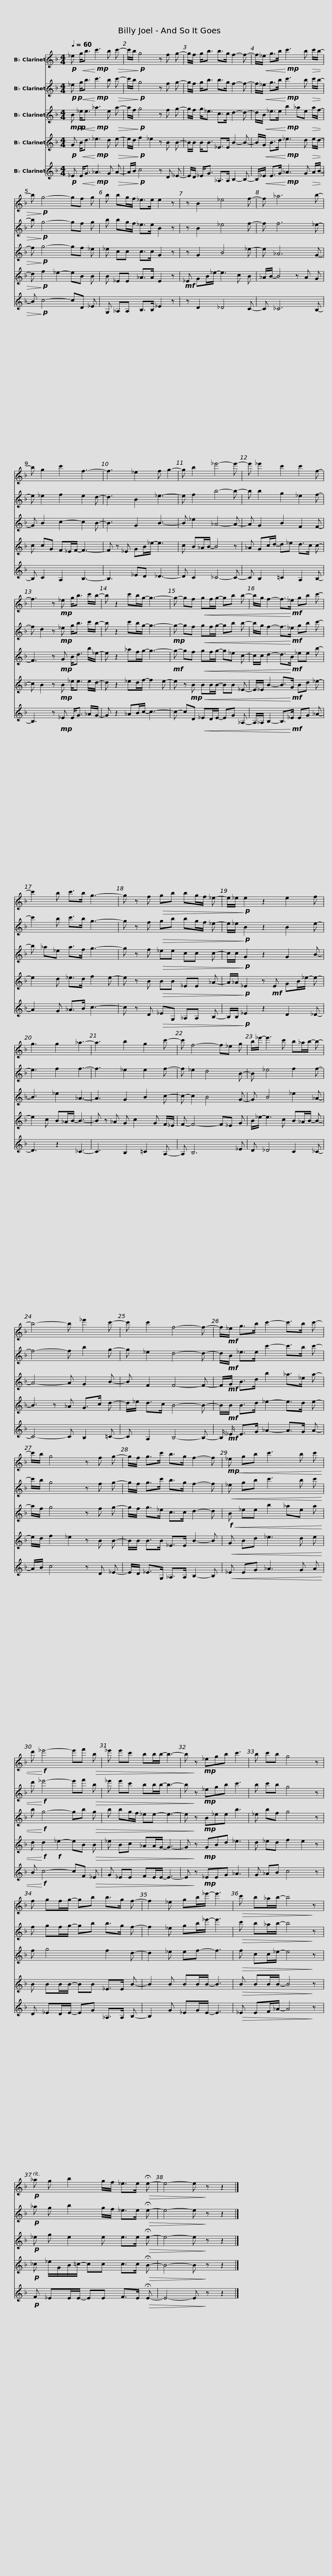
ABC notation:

X:1
%%score 1 2 3 4 5
L:1/8
Q:1/4=60
M:4/4
I:linebreak $
K:none
V:1 treble transpose=-2
V:2 treble transpose=-2
V:3 treble transpose=-2
V:4 treble transpose=-2
V:5 treble transpose=-2
V:1
[K:F]!p! _e!<(! g<b!<)!!mp! c'3 b!>(! c'- | c'/b/!>)!!p! g4 z f g- | g/f/ g<b b>g f2- f- |$ f/!<(!_e/ g>b!<)!!mp! c'3 b!>(! c'/b/- | b!>)!!p! g4- gf g | %5
b bg/f/ _e>e e2 z |[K:F] z B2 _e4 f- |$ f _a6 b- | b g2 c'2 f3- | f3 _e2 f g2- | %10
 g b2 _e'4- e'- |$ e' _e'2 c'2 c'2 f- | f3 z!mp! _e g<b c'/b/- | b z2 c'b/g/- g3- |$ g- gf!<(! gf/g/- gb b- | %15
 b/g/ f2- f>!<)!!mf!_e gb c'- | c'2 b c'>b g3- |$ g z f!>(! gb bg/f/ _e- | e/_e/!>)!!p! e2 z2 e2 f | g3 g2 _a3- | %20
 a3 b2 g2 c'- |$ c' f4- f_e g |b/_e'/- e'3 c' b_a/b/- b- | b4- b _e'2 c'- | c' c'2 f4- f- |$ %25
 f/!mf!_e/ g>b c'2- c'>b c'- | c'/b/ g4 z f g- | g/f/ g>c' b>g f2- f |$!mp!!<(! _e gb c'3 b c' |d'!<)!!f! _e'4- e'f'!>(! b | %30
_e' e'c' bb/b/- b3- | b!>)! z!mp! _egb c'3 |$ b c'b g4 z | f gf/g/- gb b>g f- | f2 _e gb/_e'/- e'3 | %35
!>(! c' b_a/b/- b4!>)! z |$!p! _a g b2 g/f/ _e>e!>(! !fermata!e- | e4- e!>)! z z2 |] %38
V:2
[K:F]!p!!p! _e!<(! g<b!<)!!mp! c'3 b!>(! c'- | c'/b/!>)!!p! g4 z f g- | g/f/ g<b b>g f2- f- |$ f/!<(!_e/ g>b!<)!!mp! c'3 b!>(! c'/b/- | b!>)!!p! g4- gf g | %5
b bg/f/ _e>e B2 z |[K:F] z B2 _e4 f- |$ f f6 _e- | e _e2 f2 e2 d- | d3 B2 _e3- | %10
 e f2 b4- b- |$ b b2 g2 _e2 f- | f d2 z!mp! _e g<b c'/b/- | b z2 c'b/g/- g3- |$!mp! g- gf!<(! gf/g/- gb b- | %15
 b/g/ f2- f>!<)!!mf!_e gb c'- | c'2 b c'>b g3- |$ g z f!>(! gb bg/f/ _e- | e/_e/!>)!!p! B2 z2 B2 e- | e3 f2 f3- | %20
 f3 _e2 e2 f- |$ f _e2 d4 B- | B _e4 f2 f- | f4- f b2 g- | g _e2 d4- d- |$ %25
 d/!mf!B/ _e>e c'2- c'>b c'- | c'/b/ g4 z f g- | g/f/ g>c' b>g f2- f |$!<(! _e gb c'3 b c' |d'!<)!!f! _e'4- e'f'!>(! b | %30
_e' e'c' bb/b/- b3- | b!>)! z!mp! _egb c'3 |$ b c'b g4 z | f gf/g/- gb b>g f- | f2 _e gb/_e'/- e'3 | %35
!>(! c' b_a/b/- b4!>)! z |$!p! _a g b2 g/f/ _e>e!>(! !fermata!e- | e4- e!>)! z z2 |] %38
V:3
[K:F]!mp!!p! B!<(! _e<e!<)!!mp! _a3 e!>(! a- | a/f/!>)!!p! g4 z f g- | g/f/ g<_e c>c d2- d- |$ d/!<(!B/ _e>e!<)!!mp! b2 _ae!>(! a/f/- | f!>)!!p! g4- gf _e | %5
_e cc c>c G2 z |[K:F] z G2 B4 _e- |$ e _A6 G- | G B2 c2- c2 B- | B3 G2 B3- | %10
 B _e2 _A4- A- |$ A G2 B2 F2 F- | F3 z!mp! G B<d b/_e/- | e z2 _af/g/- g3- |$!mf! g- gf!<(! gf/g/- g_e c- | %15
 c/c/ d2- d>!<)!!mf!B _ee b- | b _a_e a>f g3- |$ g z f!>(! _ee cc c- | c/c/!>)!!p! G2 z2 G2 B- | B3 _e2 _A3- | %20
 A3 G2 B2 c- |$ c- c2 B4 G- | G B4 _e2 _A- | A4- A G2 B- | B F2 F4- F- |$ %25
 F/!mf!G/ B>d b2 _a>_e a- | a/f/ g4 z f g- | g/f/ g>_e c>c d2- d |$!f!!<(! B _ee b2 _ae a |b!<)!!f! g4- gb!>(! g | %30
b bg/f/ _ee- e3- | e!>)! z!mp! B_ee b3 |$ _e bf g4 z | f g4 f2 d- | d2 _e ef- f3 | %35
!>(! f cc/_e/- e4!>)! z |$!p! _e g e2 e e>e!>(! !fermata!e- | e4- e!>)! z z2 |] %38
V:4
[K:F]!p! G!<(! B<d!<)!!mp! _e3 d!>(! e- | e/d/!>)!!p! f2 _e2 z B B- | B/B/ B<B _E>E B2- B- |$ B/!<(!G/ B>d!<)!!mp! _e3 d!>(! e/d/- | d!>)!!p! f2 _e2- eB B | %5
B _EE _A>A E2 z |[K:F]!mf! _E GB/_e/- e3 c B |$ _A/B/- B4 z A G |c cG F_E/F/- F3- | F z _E GB/_e/- e3 | %10
 c B_A/B/- B4 z |$ _A Gc/d/- d_e d>c c- | c B2 z!mp! B _e<e e/d/- | d z2 _ed/f/- f2 e- |$ e z!mp! B!<(! BB/B/- BB _E- | %15
 E/_E/ B2- B>!<)!!mf!G Bd _e- | e2 d _e>d f2 e- |$ e z B!>(! BB _EE _A- | A/_A/!>)!!p! _E2 z!mf! E GB/_e/- e- | e2 c B_A/B/- B3- | %20
 B z _A G c2 G F/_E/ |$ F- F4- F_E G |B/_e/- e3 c B_A/B/- B- | B3 z _A G>c d- | d/_e/ d>c B4- B- |$ %25
 B/!mf!B/ B>d _e2- e>d e- | e/d/ f2 _e2 z B B- | B/B/ B>B _E>E B2- B |$!<(! G Bd _e3 d e |d!<)!!f! d2!f! _e2- eB!>(! B | %30
_e Bc _AA/G/- G3- | G!>)! z!mp! GBd _e3 |$ d _ed f2 e2 z | B BB/B/- BB _E>E B- | B2 B BB/B/- B3 | %35
!>(! B BB/B/- B4!>)! z |$!p! _c _e/G/B/=c/- cc c>c!>(! !fermata!B- | B4- B!>)! z z2 |] %38
V:5
[K:F]!p! _E!<(! E<G!<)!!mp! _A3 G!>(! A- | A/B/!>)!!p! c4 z D _E- | E/D/ _E<G _A,>A, B,2- B,- |$ B,/!<(!_E/ E>G!<)!!mp! _A3 G!>(! A/B/- | B!>)!!p! c4- cD _E | %5
G, _A,A, B,>B, _E2 z |[K:F] z D2 _D4 C- |$ C _C6 B,- | B, C2 A,2 B,3- | B,3 _ED _D3- | %10
 D C2 _C4- C- |$ C B,2 =C2 A,2 B,- | B,3 z!mp! _E E<G _A/G/- | G z2 _AB/c/- c3- |$ c- cD!<(! _ED/E/- EG _A,- | %15
 A,/_A,/ B,2- B,>!<)!!mf!_E EG _A- | A2 G _A>B c3- |$ c z D!>(! _EG, _A,A, B,- | B,/B,/!>)!!p! _E2 z2 D2 _D- | D3 z2 _C3- | %20
 C3 B,2 =C2 A,- |$ A, B,6 _E |D _D4 C2 _C- | C4- C B,2 =C- | C A,2 B,4- B,- |$ %25
 B,/!mf! _E/ E>G _A2- A>G A- | A/B/ c4 z D _E- | E/D/ _E>G, _A,>A, B,2- B, |$!<(! _E EG _A3 G A |B!<)!!f! c4- cF!>(! _E | %30
G _EE FE/E/- E3- | E!>)! z!mp! _EEG _A3 |$ G _AB c4 z | D _ED/E/- EG _A,>A, B,- | B,2 G _EG/E/- E3 | %35
!>(! _E EF/_A/- A4!>)! z |$!p! F _EE/E/- EE F>E!>(! !fermata!E- | E4- E!>)! z z2 |] %38
